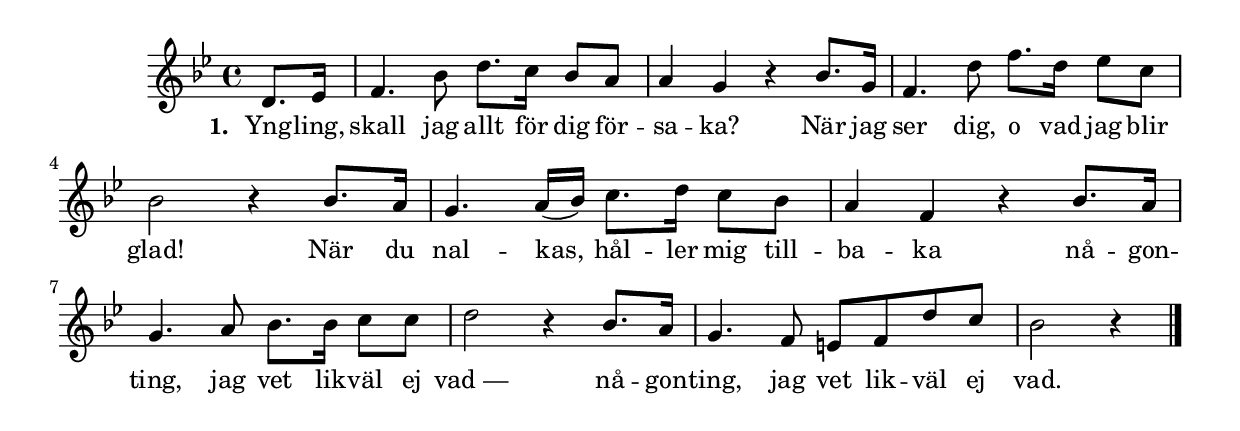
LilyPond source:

{
\time 4/4
\key bes \major
\partial 4

 d'8. ees'16  | 
 f'4. bes'8 d''8. c''16 bes'8 a'  | 
 a'4 g' r bes'8. g'16  | 
 f'4. d''8 f''8. d''16 ees''8 c''  | 
 bes'2 r4 bes'8. a'16  | 
 g'4. a'16-( bes'-) c''8. d''16 c''8 bes'  | 
 a'4 f' r bes'8. a'16  | 
 g'4. a'8 bes'8. bes'16 c''8 c''  | 
 d''2 r4 bes'8. a'16  | 
 g'4. f'8 e' f' d'' c''  | 
 bes'2 r4 \bar "|."
 }
 \addlyrics {
     \set stanza = #"1. "
     Yng -- ling, skall jag allt för dig för -- sa -- ka? När jag
     ser dig, o vad jag blir glad! När du nal -- kas, hål -- ler mig till -- 
     ba -- ka nå -- gon -- ting, jag vet lik -- väl ej "vad —" nå -- gon -- 
     ting, jag vet lik -- väl ej vad.
}
